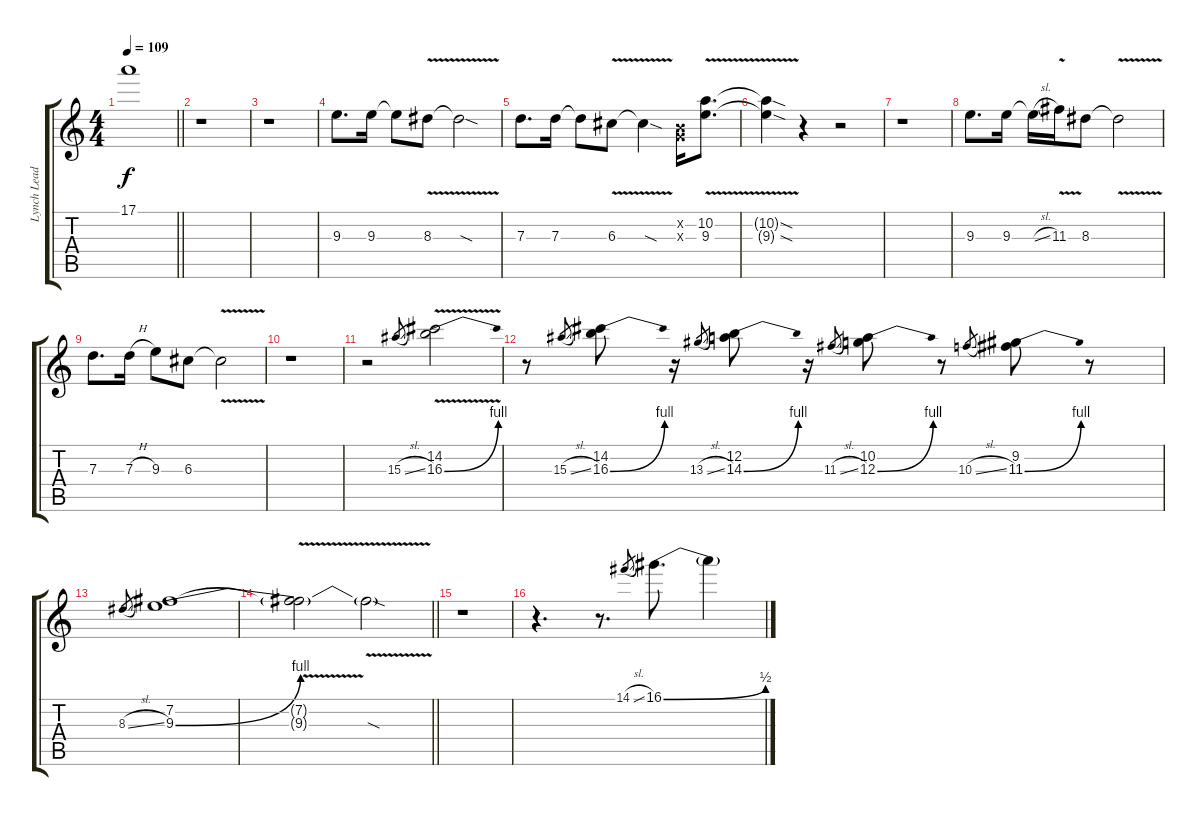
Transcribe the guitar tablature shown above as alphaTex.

\track ("Lynch Lead" "Lynch Lead") {instrument distortionguitar}
\staff {score tabs}
\tuning (E4 B3 G3 D3 A2 E2) {hide}
\ts (4 4)
\tempo 109
\clef g2
\barLineRight lightlight
\ks c
17.1{t}.1{dy f} |
r.1{volume 14 balance 8} |
r.1 |
9.3.8{d} 9.3.16 9.3{t}.8 8.3{v}.8 8.3{sod t}.2 |
7.3.8{d} 7.3.16 7.3{t}.8 6.3{v}.8 6.3{sod t}.4 (0.2{x} 0.3{x}).16 (10.2 9.3{v}).8{d} |
(10.2{sod t} 9.3{sod t}).4 r.4 r.2 |
r.1 |
9.3.8{d} 9.3.16 9.3{sl t}.16 11.3{v}.16 8.3.8 8.3{v t}.2 |
7.3.8{d} 7.3{h}.16 9.3.8 6.3.8 6.3{v t}.2 |
r.1 |
r.2 15.3{sl}.8{gr} (14.2 16.3{be (bend 0 0 60 4) v}).2 |
r.8 15.3{sl}.8{gr} (14.2 16.3{be (bend 0 0 60 4)}).8 r.16 13.3{sl}.8{gr} (12.2 14.3{be (bend 0 0 60 4)}).8 r.16 11.3{sl}.8{gr} (10.2 12.3{be (bend 0 0 60 4)}).8 r.8 10.3{sl}.8{gr} (9.2 11.3{be (bend 0 0 60 4)}).8 r.8 |
8.3{sl}.8{gr} (7.2 9.3{be (bend 0 0 60 4)}).1 |
\barLineRight lightlight
(7.2{t} 9.3{v t}).2 9.3{sod t}.2 |
r.1 |
r.4{d} r.8{d} 14.1{sl}.8{gr} 16.1{be (bend 0 0 60 2)}.8{d} 16.1{t}.4
